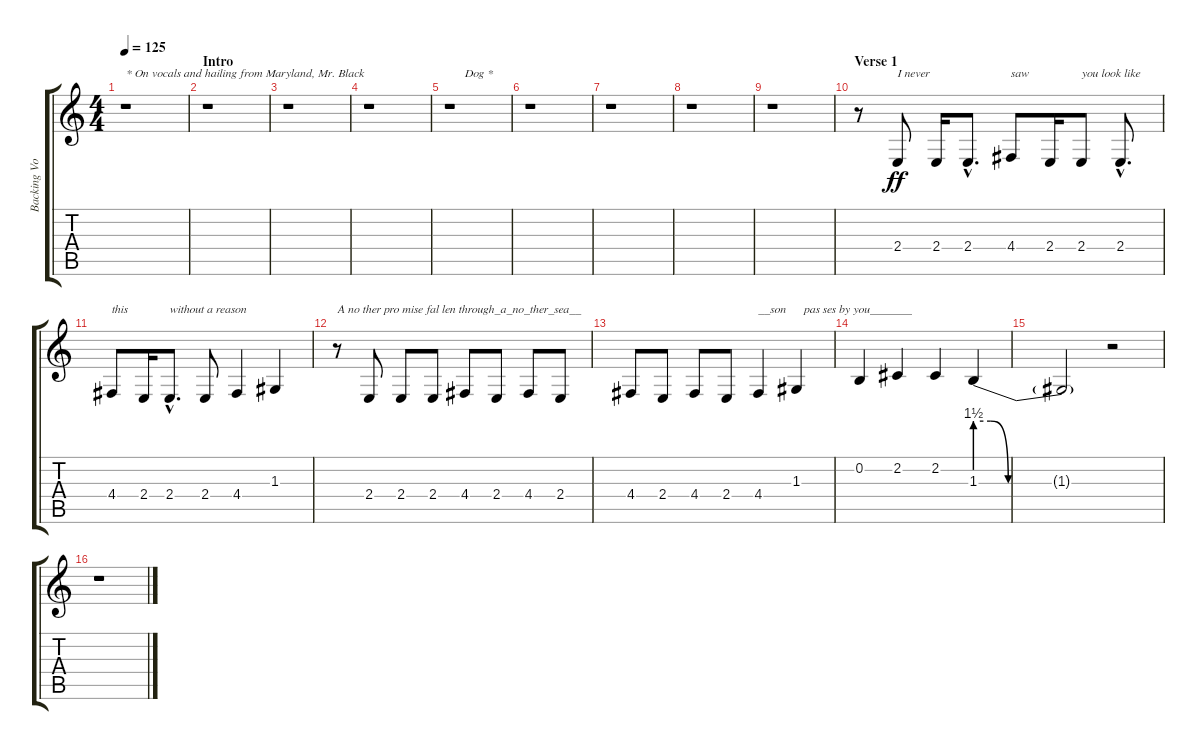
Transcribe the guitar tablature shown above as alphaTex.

\track ("Backing Vocal" "Backing Vo") {instrument lead8bassandlead}
\staff {score tabs}
\tuning (E4 B3 G3 D3 A2 E2) {hide}
\ts (4 4)
\tempo 125
\clef g2
\ks c
r.1{txt "* On vocals and hailing from Maryland, Mr. Black " dy ff instrument lead8bassandlead} |
\section ("" "Intro")
r.1 |
r.1 |
r.1 |
r.1{txt "     Dog *"} |
r.1 |
r.1 |
r.1 |
r.1 |
\section ("" "Verse 1")
r.8 2.4.8{txt "I never "} 2.4.16 2.4{hac}.8{d} 4.4.8{txt "saw "} 2.4.16 2.4.8{txt "you look like"} 2.4{hac}.8{d} |
4.4.8{txt "this "} 2.4.16 2.4{hac}.8{d txt "without a reason"} 2.4.8 4.4.4 1.3.4 |
r.8{txt "A no ther pro mise fal len through_a_no_ther_sea__"} 2.4.8 2.4.8 2.4.8 4.4.8 2.4.8 4.4.8 2.4.8 |
4.4.8 2.4.8 4.4.8 2.4.8 4.4.4{txt "__son      pas ses by you_______"} 1.3.4 |
0.2.4 2.2.4 2.2.4 1.3{be (custom 0 6 7 6 15 0 40 0 60 0)}.4 |
1.3{t}.2 r.2 |
r.1
